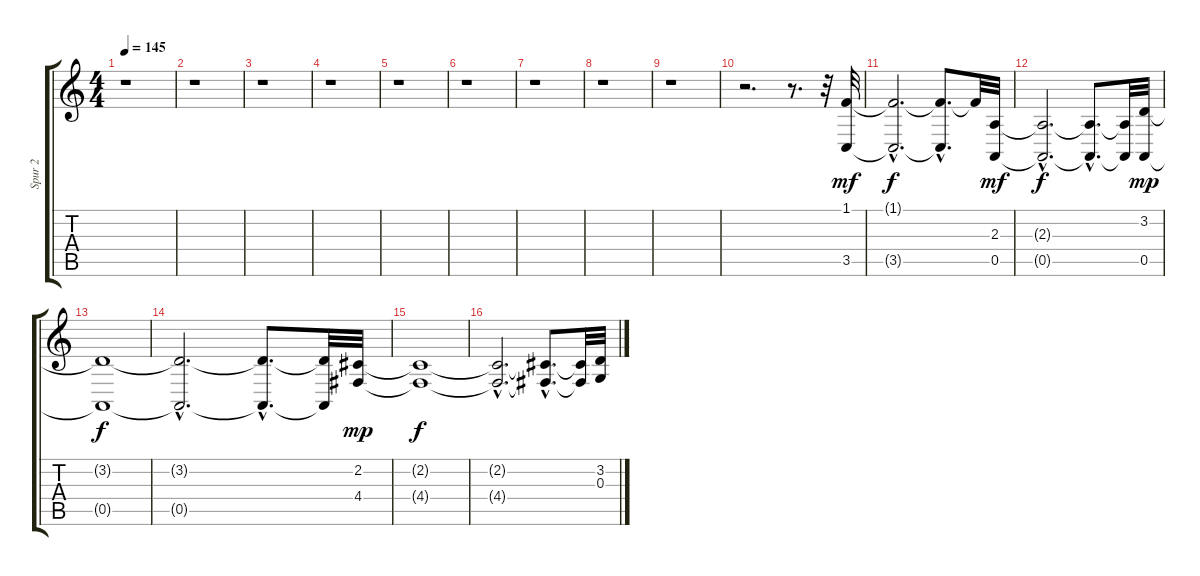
\track ("Spur 2" "Spur 2") {instrument pad2warm}
\staff {score tabs}
\tuning (E4 B3 G3 D3 A2 E2) {hide}
\ts (4 4)
\tempo 145
\clef g2
\ks c
r.1{dy f} |
r.1 |
r.1 |
r.1 |
r.1 |
r.1 |
r.1 |
r.1 |
r.1 |
r.2{d} r.8{d} r.32 (1.1 3.5).32{dy mf} |
(1.1{hac t} 3.5{hac t}).2{d dy f} (1.1{hac t} 3.5{hac t}).8{d} 1.1{t}.32 (2.3 0.5).32{dy mf} |
(2.3{hac t} 0.5{hac t}).2{d dy f} (2.3{hac t} 0.5{hac t}).8{d} (2.3{t} 0.5{t}).32 (3.2 0.5).32{dy mp} |
(3.2{t} 0.5{t}).1{dy f} |
(3.2{hac t} 0.5{hac t}).2{d} (3.2{hac t} 0.5{hac t}).8{d} (3.2{t} 0.5{t}).32 (2.2 4.4).32{dy mp} |
(2.2{t} 4.4{t}).1{dy f} |
(2.2{hac t} 4.4{hac t}).2{d} (2.2{hac t} 4.4{hac t}).8{d} (2.2{t} 4.4{t}).32 (3.2 0.3).32
